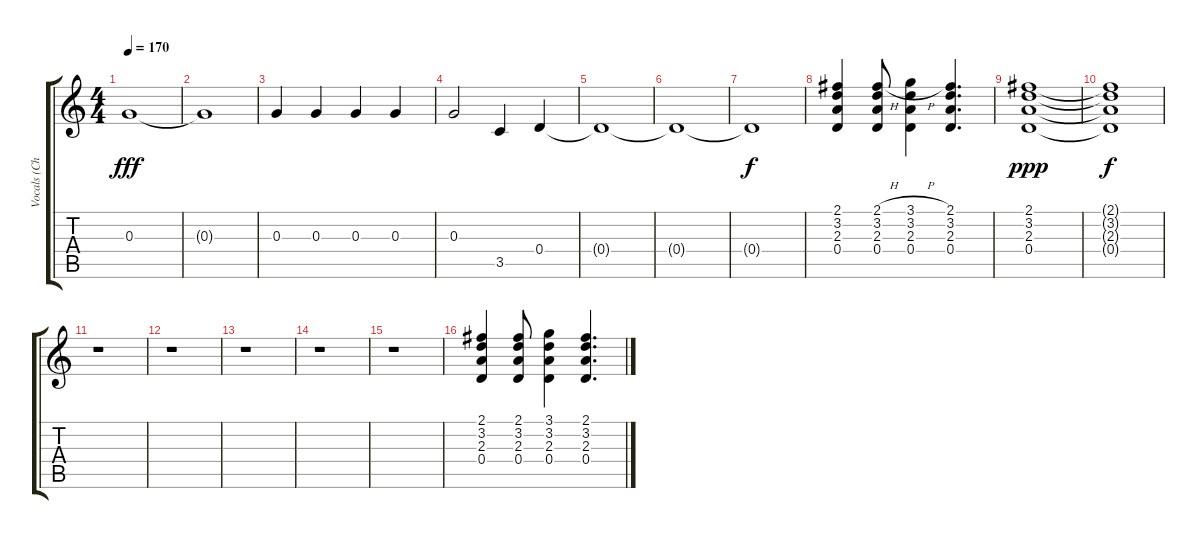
\track ("Vocals (Chris Martin)" "Vocals (Ch") {instrument distortionguitar}
\staff {score tabs}
\tuning (E4 B3 G3 D3 A2 E2) {hide}
\ts (4 4)
\tempo 170
\clef g2
\ks c
0.3.1{dy fff} |
0.3{t}.1 |
0.3.4 0.3.4 0.3.4 0.3.4 |
0.3.2 3.5.4 0.4.4 |
0.4{t}.1 |
0.4{t}.1 |
0.4{t}.1{dy f} |
(2.1 3.2 2.3 0.4).4 (2.1{h} 3.2 2.3 0.4).8 (3.1{h} 3.2 2.3 0.4).4 (2.1 3.2 2.3 0.4).4{d} |
(2.1 3.2 2.3 0.4).1{dy ppp} |
(2.1{t} 3.2{t} 2.3{t} 0.4{t}).1{dy f} |
r.1 |
r.1 |
r.1 |
r.1 |
r.1 |
(2.1 3.2 2.3 0.4).4 (2.1 3.2 2.3 0.4).8 (3.1 3.2 2.3 0.4).4 (2.1 3.2 2.3 0.4).4{d}
